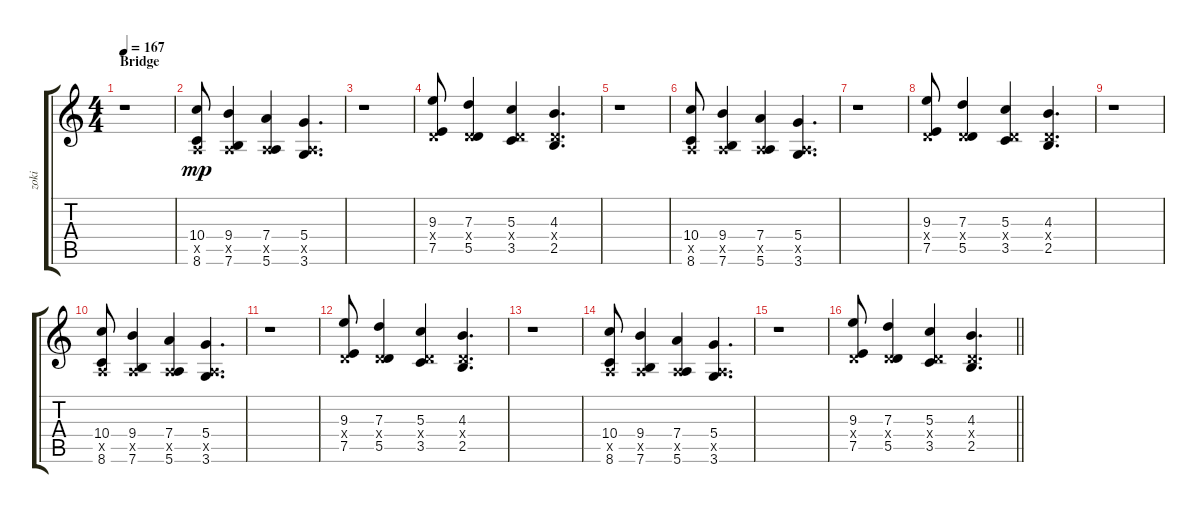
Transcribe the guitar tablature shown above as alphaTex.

\track ("zoki" "zoki") {instrument electricguitarclean}
\staff {score tabs}
\tuning (E4 B3 G3 D3 A2 E2) {hide}
\ts (4 4)
\section ("" "Bridge")
\tempo 167
\clef g2
\ks c
r.1{dy f} |
(10.4 0.5{x} 8.6).8{dy mp} (9.4 0.5{x} 7.6).4 (7.4 0.5{x} 5.6).4 (5.4 0.5{x} 3.6).4{d} |
r.1 |
(9.3 0.4{x} 7.5).8 (7.3 0.4{x} 5.5).4 (5.3 0.4{x} 3.5).4 (4.3 0.4{x} 2.5).4{d} |
r.1 |
(10.4 0.5{x} 8.6).8 (9.4 0.5{x} 7.6).4 (7.4 0.5{x} 5.6).4 (5.4 0.5{x} 3.6).4{d} |
r.1 |
(9.3 0.4{x} 7.5).8 (7.3 0.4{x} 5.5).4 (5.3 0.4{x} 3.5).4 (4.3 0.4{x} 2.5).4{d} |
r.1 |
(10.4 0.5{x} 8.6).8 (9.4 0.5{x} 7.6).4 (7.4 0.5{x} 5.6).4 (5.4 0.5{x} 3.6).4{d} |
r.1 |
(9.3 0.4{x} 7.5).8 (7.3 0.4{x} 5.5).4 (5.3 0.4{x} 3.5).4 (4.3 0.4{x} 2.5).4{d} |
r.1 |
(10.4 0.5{x} 8.6).8 (9.4 0.5{x} 7.6).4 (7.4 0.5{x} 5.6).4 (5.4 0.5{x} 3.6).4{d} |
r.1 |
\barLineRight lightlight
(9.3 0.4{x} 7.5).8 (7.3 0.4{x} 5.5).4 (5.3 0.4{x} 3.5).4 (4.3 0.4{x} 2.5).4{d}
